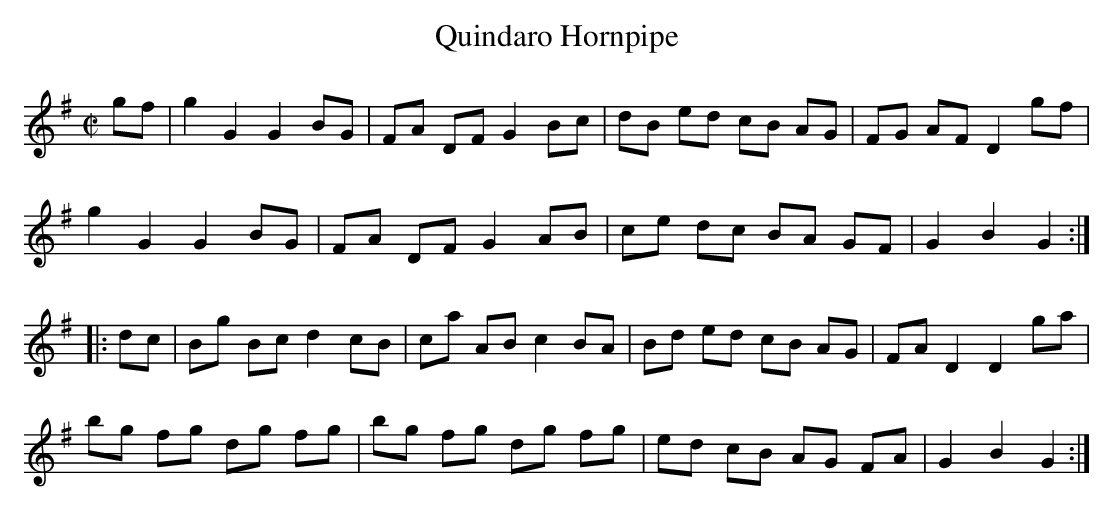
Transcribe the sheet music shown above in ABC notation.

X:1
T:Quindaro Hornpipe
L:1/8
M:C|
K:G
gf|g2G2G2BG|FA DF G2Bc|dB ed cB AG|FG AF D2gf|
g2G2G2BG|FA DF G2AB|ce dc BA GF|G2B2G2:|
|:dc|Bg Bc d2cB|ca AB c2BA|Bd ed cB AG|FA D2D2ga|
bg fg dg fg|bg fg dg fg|ed cB AG FA|G2B2G2:|]
